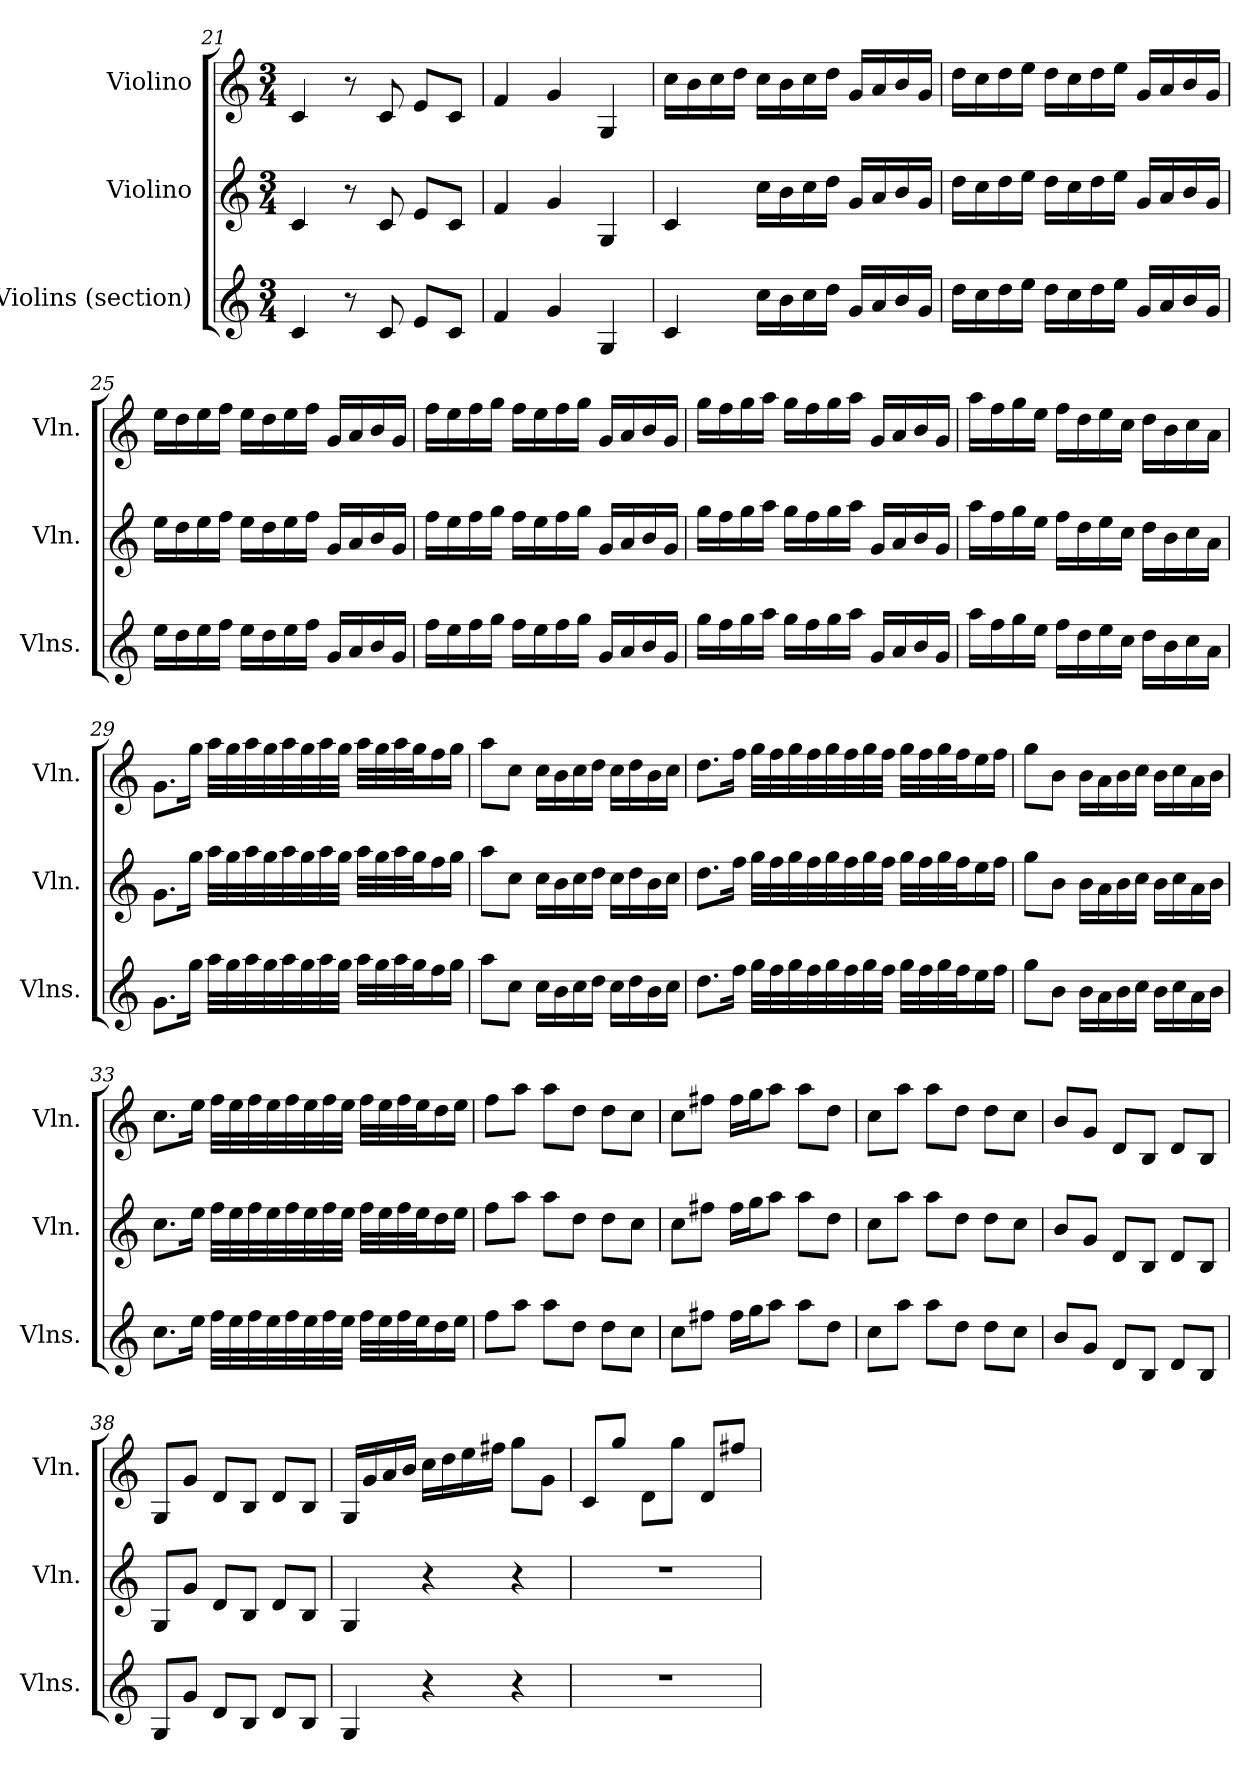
**kern	**kern	**kern
*part3	*part2	*part1
*staff3	*staff2	*staff1
*I"Violins (section)	*I"Violino	*I"Violino
*I'Vlns.	*I'Vln.	*I'Vln.
*clefG2	*clefG2	*clefG2
*k[]	*k[]	*k[]
*M3/4	*M3/4	*M3/4
=21	=21	=21
4c/	4c/	4c/
8r	8r	8r
8c/	8c/	8c/
8e/L	8e/L	8e/L
8c/J	8c/J	8c/J
=22	=22	=22
4f/	4f/	4f/
4g/	4g/	4g/
4G/	4G/	4G/
=23	=23	=23
4c/	4c/	16cc\LL
.	.	16b\
.	.	16cc\
.	.	16dd\JJ
16cc\LL	16cc\LL	16cc\LL
16b\	16b\	16b\
16cc\	16cc\	16cc\
16dd\JJ	16dd\JJ	16dd\JJ
16g/LL	16g/LL	16g/LL
16a/	16a/	16a/
16b/	16b/	16b/
16g/JJ	16g/JJ	16g/JJ
!!LO:LB:g=z
=24	=24	=24
16dd\LL	16dd\LL	16dd\LL
16cc\	16cc\	16cc\
16dd\	16dd\	16dd\
16ee\JJ	16ee\JJ	16ee\JJ
16dd\LL	16dd\LL	16dd\LL
16cc\	16cc\	16cc\
16dd\	16dd\	16dd\
16ee\JJ	16ee\JJ	16ee\JJ
16g/LL	16g/LL	16g/LL
16a/	16a/	16a/
16b/	16b/	16b/
16g/JJ	16g/JJ	16g/JJ
=25	=25	=25
16ee\LL	16ee\LL	16ee\LL
16dd\	16dd\	16dd\
16ee\	16ee\	16ee\
16ff\JJ	16ff\JJ	16ff\JJ
16ee\LL	16ee\LL	16ee\LL
16dd\	16dd\	16dd\
16ee\	16ee\	16ee\
16ff\JJ	16ff\JJ	16ff\JJ
16g/LL	16g/LL	16g/LL
16a/	16a/	16a/
16b/	16b/	16b/
16g/JJ	16g/JJ	16g/JJ
=26	=26	=26
16ff\LL	16ff\LL	16ff\LL
16ee\	16ee\	16ee\
16ff\	16ff\	16ff\
16gg\JJ	16gg\JJ	16gg\JJ
16ff\LL	16ff\LL	16ff\LL
16ee\	16ee\	16ee\
16ff\	16ff\	16ff\
16gg\JJ	16gg\JJ	16gg\JJ
16g/LL	16g/LL	16g/LL
16a/	16a/	16a/
16b/	16b/	16b/
16g/JJ	16g/JJ	16g/JJ
!!LO:LB:g=z
=27	=27	=27
16gg\LL	16gg\LL	16gg\LL
16ff\	16ff\	16ff\
16gg\	16gg\	16gg\
16aa\JJ	16aa\JJ	16aa\JJ
16gg\LL	16gg\LL	16gg\LL
16ff\	16ff\	16ff\
16gg\	16gg\	16gg\
16aa\JJ	16aa\JJ	16aa\JJ
16g/LL	16g/LL	16g/LL
16a/	16a/	16a/
16b/	16b/	16b/
16g/JJ	16g/JJ	16g/JJ
=28	=28	=28
16aa\LL	16aa\LL	16aa\LL
16ff\	16ff\	16ff\
16gg\	16gg\	16gg\
16ee\JJ	16ee\JJ	16ee\JJ
16ff\LL	16ff\LL	16ff\LL
16dd\	16dd\	16dd\
16ee\	16ee\	16ee\
16cc\JJ	16cc\JJ	16cc\JJ
16dd\LL	16dd\LL	16dd\LL
16b\	16b\	16b\
16cc\	16cc\	16cc\
16a\JJ	16a\JJ	16a\JJ
=29	=29	=29
8.g\L	8.g\L	8.g\L
16gg\Jk	16gg\Jk	16gg\Jk
32aa\LLL	32aa\LLL	32aa\LLL
32gg\	32gg\	32gg\
32aa\	32aa\	32aa\
32gg\	32gg\	32gg\
32aa\	32aa\	32aa\
32gg\	32gg\	32gg\
32aa\	32aa\	32aa\
32gg\JJJ	32gg\JJJ	32gg\JJJ
32aa\LLL	32aa\LLL	32aa\LLL
32gg\	32gg\	32gg\
32aa\	32aa\	32aa\
32gg\J	32gg\J	32gg\J
16ff\	16ff\	16ff\
16gg\JJ	16gg\JJ	16gg\JJ
!!LO:LB:g=z
=30	=30	=30
8aa\L	8aa\L	8aa\L
8cc\J	8cc\J	8cc\J
16cc\LL	16cc\LL	16cc\LL
16b\	16b\	16b\
16cc\	16cc\	16cc\
16dd\JJ	16dd\JJ	16dd\JJ
16cc\LL	16cc\LL	16cc\LL
16dd\	16dd\	16dd\
16b\	16b\	16b\
16cc\JJ	16cc\JJ	16cc\JJ
=31	=31	=31
8.dd\L	8.dd\L	8.dd\L
16ff\Jk	16ff\Jk	16ff\Jk
32gg\LLL	32gg\LLL	32gg\LLL
32ff\	32ff\	32ff\
32gg\	32gg\	32gg\
32ff\	32ff\	32ff\
32gg\	32gg\	32gg\
32ff\	32ff\	32ff\
32gg\	32gg\	32gg\
32ff\JJJ	32ff\JJJ	32ff\JJJ
32gg\LLL	32gg\LLL	32gg\LLL
32ff\	32ff\	32ff\
32gg\	32gg\	32gg\
32ff\J	32ff\J	32ff\J
16ee\	16ee\	16ee\
16ff\JJ	16ff\JJ	16ff\JJ
=32	=32	=32
8gg\L	8gg\L	8gg\L
8b\J	8b\J	8b\J
16b\LL	16b\LL	16b\LL
16a\	16a\	16a\
16b\	16b\	16b\
16cc\JJ	16cc\JJ	16cc\JJ
16b\LL	16b\LL	16b\LL
16cc\	16cc\	16cc\
16a\	16a\	16a\
16b\JJ	16b\JJ	16b\JJ
!!LO:LB:g=z
=33	=33	=33
8.cc\L	8.cc\L	8.cc\L
16ee\Jk	16ee\Jk	16ee\Jk
32ff\LLL	32ff\LLL	32ff\LLL
32ee\	32ee\	32ee\
32ff\	32ff\	32ff\
32ee\	32ee\	32ee\
32ff\	32ff\	32ff\
32ee\	32ee\	32ee\
32ff\	32ff\	32ff\
32ee\JJJ	32ee\JJJ	32ee\JJJ
32ff\LLL	32ff\LLL	32ff\LLL
32ee\	32ee\	32ee\
32ff\	32ff\	32ff\
32ee\J	32ee\J	32ee\J
16dd\	16dd\	16dd\
16ee\JJ	16ee\JJ	16ee\JJ
=34	=34	=34
8ff\L	8ff\L	8ff\L
8aa\J	8aa\J	8aa\J
8aa\L	8aa\L	8aa\L
8dd\J	8dd\J	8dd\J
8dd\L	8dd\L	8dd\L
8cc\J	8cc\J	8cc\J
=35	=35	=35
8cc\L	8cc\L	8cc\L
8ff#X\J	8ff#X\J	8ff#X\J
16ff#\LL	16ff#\LL	16ff#\LL
16gg\J	16gg\J	16gg\J
8aa\J	8aa\J	8aa\J
8aa\L	8aa\L	8aa\L
8dd\J	8dd\J	8dd\J
=36	=36	=36
8cc\L	8cc\L	8cc\L
8aa\J	8aa\J	8aa\J
8aa\L	8aa\L	8aa\L
8dd\J	8dd\J	8dd\J
8dd\L	8dd\L	8dd\L
8cc\J	8cc\J	8cc\J
!!LO:PB:g=z
=37	=37	=37
8b/L	8b/L	8b/L
8g/J	8g/J	8g/J
8d/L	8d/L	8d/L
8B/J	8B/J	8B/J
8d/L	8d/L	8d/L
8B/J	8B/J	8B/J
=38	=38	=38
8G/L	8G/L	8G/L
8g/J	8g/J	8g/J
8d/L	8d/L	8d/L
8B/J	8B/J	8B/J
8d/L	8d/L	8d/L
8B/J	8B/J	8B/J
=39	=39	=39
4G/	4G/	16G/LL
.	.	16g/
.	.	16a/
.	.	16b/JJ
4r	4r	16cc\LL
.	.	16dd\
.	.	16ee\
.	.	16ff#X\JJ
4r	4r	8gg\L
.	.	8g\J
=40	=40	=40
2.r	2.r	8c/L
.	.	8gg/J
.	.	8d\L
.	.	8gg\J
.	.	8d/L
.	.	8ff#X/J
=	=	=
*-	*-	*-
